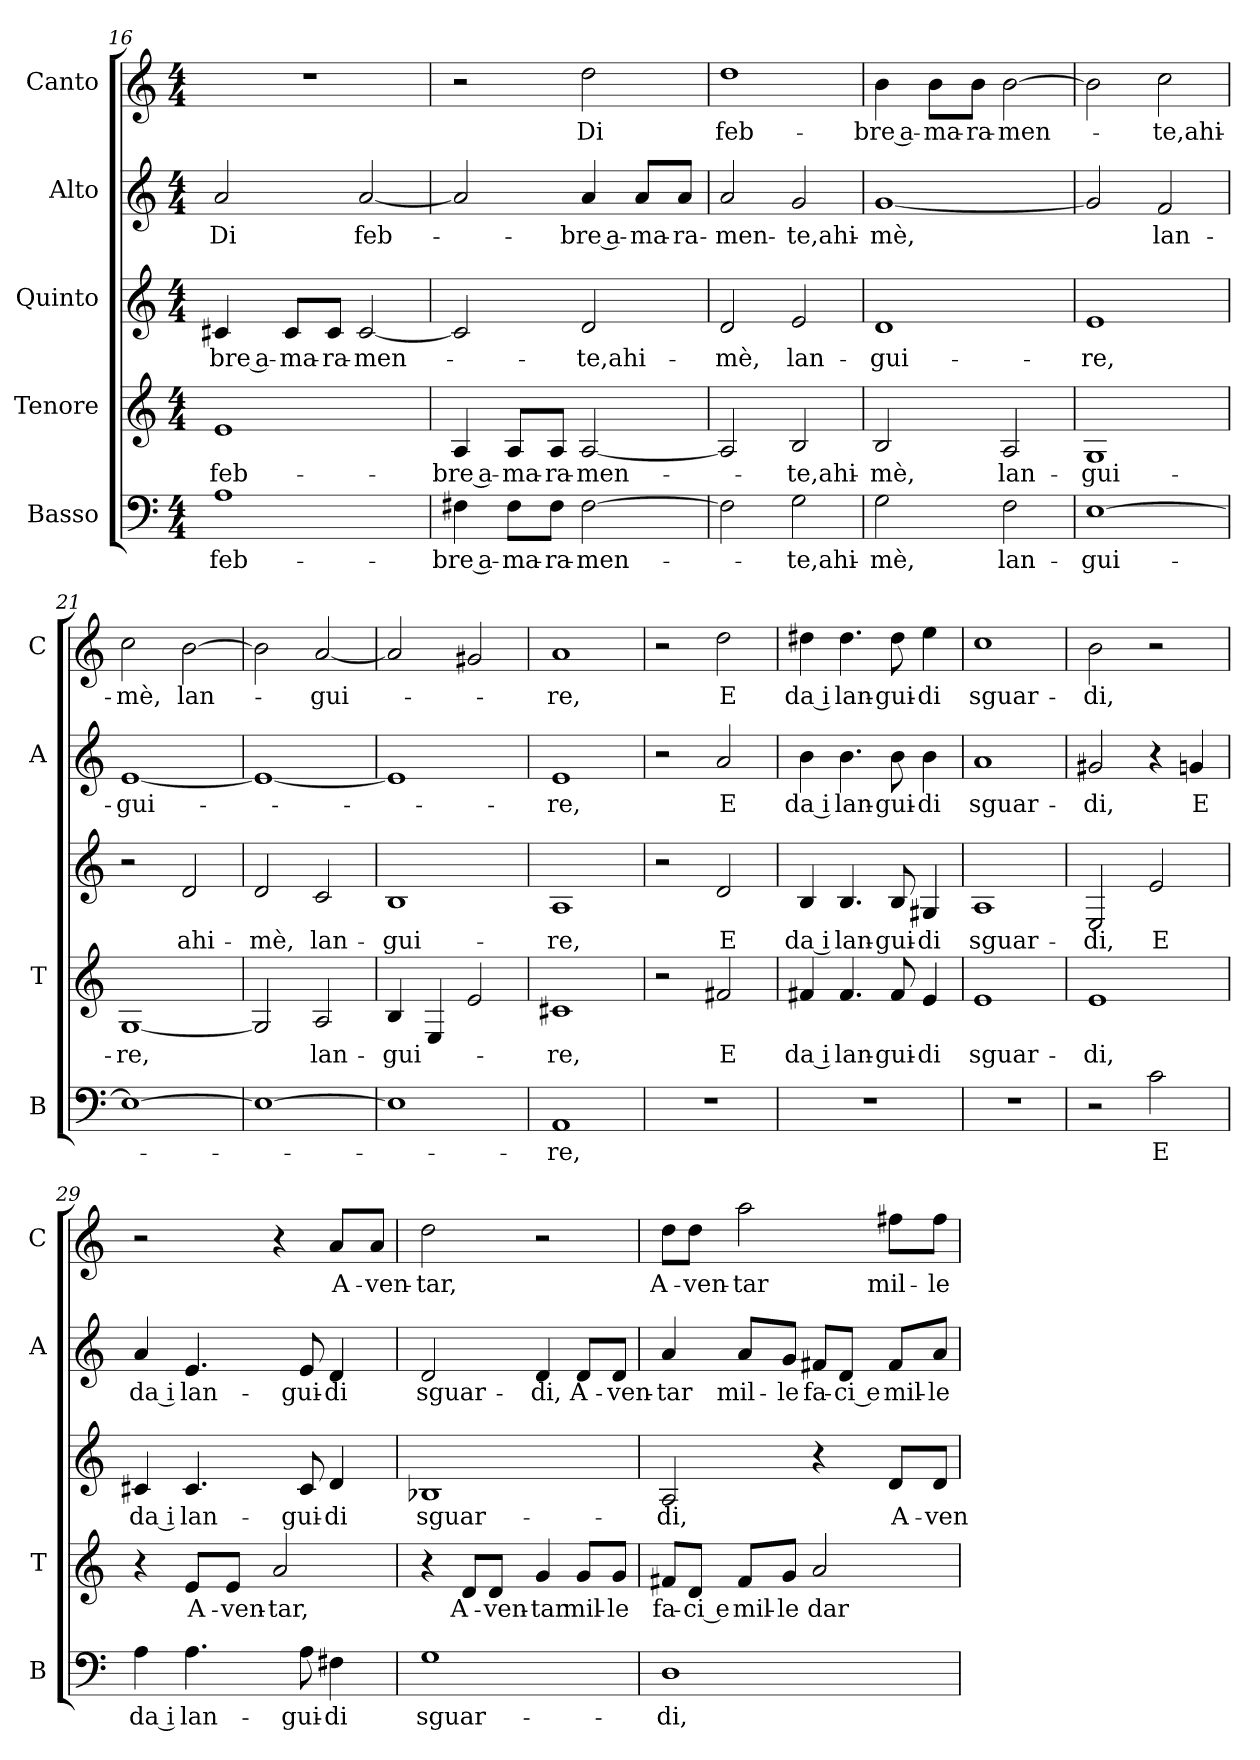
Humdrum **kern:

**kern	**text	**kern	**text	**kern	**text	**kern	**text	**kern	**text
*part5	*part5	*part4	*part4	*part3	*part3	*part2	*part2	*part1	*part1
*staff5	*staff5	*staff4	*staff4	*staff3	*staff3	*staff2	*staff2	*staff1	*staff1
*I"Basso	*	*I"Tenore	*	*I"Quinto	*	*I"Alto	*	*I"Canto	*
*I'B	*	*I'T	*	*	*	*I'A	*	*I'C	*
*clefF4	*	*clefG2	*	*clefG2	*	*clefG2	*	*clefG2	*
*k[]	*	*k[]	*	*k[]	*	*k[]	*	*k[]	*
*C:	*	*C:	*	*C:	*	*C:	*	*C:	*
*M4/4	*	*M4/4	*	*M4/4	*	*M4/4	*	*M4/4	*
=16	=16	=16	=16	=16	=16	=16	=16	=16	=16
!	!LO:LY:b	!	!LO:LY:b	!	!LO:LY:b	!	!LO:LY:b	!	!
1A	feb-	1e	feb-	4c#X/	-bre a-	2a/	Di	1r	.
!	!	!	!	!	!LO:LY:b	!	!	!	!
.	.	.	.	8c#/L	-ma-	.	.	.	.
!	!	!	!	!	!LO:LY:b	!	!	!	!
.	.	.	.	8c#/J	-ra-	.	.	.	.
!	!	!	!	!	!LO:LY:b	!	!LO:LY:b	!	!
.	.	.	.	[2c#/	-men-	[2a/	feb-	.	.
=17	=17	=17	=17	=17	=17	=17	=17	=17	=17
!	!LO:LY:b	!	!LO:LY:b	!	!	!	!	!	!
4F#X\	-bre a-	4A/	-bre a-	2c#/]	.	2a/]	.	2r	.
!	!LO:LY:b	!	!LO:LY:b	!	!	!	!	!	!
8F#\L	-ma-	8A/L	-ma-	.	.	.	.	.	.
!	!LO:LY:b	!	!LO:LY:b	!	!	!	!	!	!
8F#\J	-ra-	8A/J	-ra-	.	.	.	.	.	.
!	!LO:LY:b	!	!LO:LY:b	!	!LO:LY:b	!	!LO:LY:b	!	!LO:LY:b
[2F#\	-men-	[2A/	-men-	2d/	-te,ahi-	4a/	-bre a-	2dd\	Di
!	!	!	!	!	!	!	!LO:LY:b	!	!
.	.	.	.	.	.	8a/L	-ma-	.	.
!	!	!	!	!	!	!	!LO:LY:b	!	!
.	.	.	.	.	.	8a/J	-ra-	.	.
=18	=18	=18	=18	=18	=18	=18	=18	=18	=18
!	!	!	!	!	!LO:LY:b	!	!LO:LY:b	!	!LO:LY:b
2F#\]	.	2A/]	.	2d/	-mè,	2a/	-men-	1dd	feb-
!	!LO:LY:b	!	!LO:LY:b	!	!LO:LY:b	!	!LO:LY:b	!	!
2G\	-te,ahi-	2B/	-te,ahi-	2e/	lan-	2g/	-te,ahi-	.	.
=19	=19	=19	=19	=19	=19	=19	=19	=19	=19
!	!LO:LY:b	!	!LO:LY:b	!	!LO:LY:b	!	!LO:LY:b	!	!LO:LY:b
2G\	-mè,	2B/	-mè,	1d	-gui-	[1g	-mè,	4b\	-bre a-
!	!	!	!	!	!	!	!	!	!LO:LY:b
.	.	.	.	.	.	.	.	8b\L	-ma-
!	!	!	!	!	!	!	!	!	!LO:LY:b
.	.	.	.	.	.	.	.	8b\J	-ra-
!	!LO:LY:b	!	!LO:LY:b	!	!	!	!	!	!LO:LY:b
2F\	lan-	2A/	lan-	.	.	.	.	[2b\	-men-
=20	=20	=20	=20	=20	=20	=20	=20	=20	=20
!	!LO:LY:b	!	!LO:LY:b	!	!LO:LY:b	!	!	!	!
[1E	-gui-	1G	-gui-	1e	-re,	2g/]	.	2b\]	.
!	!	!	!	!	!	!	!LO:LY:b	!	!LO:LY:b
.	.	.	.	.	.	2f/	lan-	2cc\	-te,ahi-
=21	=21	=21	=21	=21	=21	=21	=21	=21	=21
!	!	!	!LO:LY:b	!	!	!	!LO:LY:b	!	!LO:LY:b
1E_	.	[1G	-re,	2r	.	[1e	-gui-	2cc\	-mè,
!	!	!	!	!	!LO:LY:b	!	!	!	!LO:LY:b
.	.	.	.	2d/	ahi-	.	.	[2b\	lan-
=22	=22	=22	=22	=22	=22	=22	=22	=22	=22
!	!	!	!	!	!LO:LY:b	!	!	!	!
1E_	.	2G/]	.	2d/	-mè,	1e_	.	2b\]	.
!	!	!	!LO:LY:b	!	!LO:LY:b	!	!	!	!LO:LY:b
.	.	2A/	lan-	2c/	lan-	.	.	[2a/	-gui-
!!LO:LB:g=z
=23	=23	=23	=23	=23	=23	=23	=23	=23	=23
!	!	!	!LO:LY:b	!	!LO:LY:b	!	!	!	!
1E]	.	4B/	-gui-	1B	-gui-	1e]	.	2a/]	.
.	.	4E/	.	.	.	.	.	.	.
.	.	2e/	.	.	.	.	.	2g#X/	.
=24	=24	=24	=24	=24	=24	=24	=24	=24	=24
!	!LO:LY:b	!	!LO:LY:b	!	!LO:LY:b	!	!LO:LY:b	!	!LO:LY:b
1AA	-re,	1c#X	-re,	1A	-re,	1e	-re,	1a	-re,
=25	=25	=25	=25	=25	=25	=25	=25	=25	=25
1r	.	2r	.	2r	.	2r	.	2r	.
!	!	!	!LO:LY:b	!	!LO:LY:b	!	!LO:LY:b	!	!LO:LY:b
.	.	2f#X/	E	2d/	E	2a/	E	2dd\	E
=26	=26	=26	=26	=26	=26	=26	=26	=26	=26
!	!	!	!LO:LY:b	!	!LO:LY:b	!	!LO:LY:b	!	!LO:LY:b
1r	.	4f#X/	da i	4B/	da i	4b\	da i	4dd#X\	da i
!	!	!	!LO:LY:b	!	!LO:LY:b	!	!LO:LY:b	!	!LO:LY:b
.	.	4.f#/	lan-	4.B/	lan-	4.b\	lan-	4.dd#\	lan-
!	!	!	!LO:LY:b	!	!LO:LY:b	!	!LO:LY:b	!	!LO:LY:b
.	.	8f#/	-gui-	8B/	-gui-	8b\	-gui-	8dd#\	-gui-
!	!	!	!LO:LY:b	!	!LO:LY:b	!	!LO:LY:b	!	!LO:LY:b
.	.	4e/	-di	4G#X/	-di	4b\	-di	4ee\	-di
=27	=27	=27	=27	=27	=27	=27	=27	=27	=27
!	!	!	!LO:LY:b	!	!LO:LY:b	!	!LO:LY:b	!	!LO:LY:b
1r	.	1e	sguar-	1A	sguar-	1a	sguar-	1cc	sguar-
=28	=28	=28	=28	=28	=28	=28	=28	=28	=28
!	!	!	!LO:LY:b	!	!LO:LY:b	!	!LO:LY:b	!	!LO:LY:b
2r	.	1e	-di,	2E/	-di,	2g#X/	-di,	2b\	-di,
!	!LO:LY:b	!	!	!	!LO:LY:b	!	!	!	!
2c\	E	.	.	2e/	E	4r	.	2r	.
!	!	!	!	!	!	!	!LO:LY:b	!	!
.	.	.	.	.	.	4gn/	E	.	.
=29	=29	=29	=29	=29	=29	=29	=29	=29	=29
!	!LO:LY:b	!	!	!	!LO:LY:b	!	!LO:LY:b	!	!
4A\	da i	4r	.	4c#X/	da i	4a/	da i	2r	.
!	!LO:LY:b	!	!LO:LY:b	!	!LO:LY:b	!	!LO:LY:b	!	!
4.A\	lan-	8e/L	A-	4.c#/	lan-	4.e/	lan-	.	.
!	!	!	!LO:LY:b	!	!	!	!	!	!
.	.	8e/J	-ven-	.	.	.	.	.	.
!	!	!	!LO:LY:b	!	!	!	!	!	!
.	.	2a/	-tar,	.	.	.	.	4r	.
!	!LO:LY:b	!	!	!	!LO:LY:b	!	!LO:LY:b	!	!
8A\	-gui-	.	.	8c#/	-gui-	8e/	-gui-	.	.
!	!LO:LY:b	!	!	!	!LO:LY:b	!	!LO:LY:b	!	!LO:LY:b
4F#X\	-di	.	.	4d/	-di	4d/	-di	8a/L	A-
!	!	!	!	!	!	!	!	!	!LO:LY:b
.	.	.	.	.	.	.	.	8a/J	-ven-
!!LO:LB:g=z
=30	=30	=30	=30	=30	=30	=30	=30	=30	=30
!	!LO:LY:b	!	!	!	!LO:LY:b	!	!LO:LY:b	!	!LO:LY:b
1G	sguar-	4r	.	1B-X	sguar-	2d/	sguar-	2dd\	-tar,
!	!	!	!LO:LY:b	!	!	!	!	!	!
.	.	8d/L	A-	.	.	.	.	.	.
!	!	!	!LO:LY:b	!	!	!	!	!	!
.	.	8d/J	-ven-	.	.	.	.	.	.
!	!	!	!LO:LY:b	!	!	!	!LO:LY:b	!	!
.	.	4g/	-tar	.	.	4d/	-di,	2r	.
!	!	!	!LO:LY:b	!	!	!	!LO:LY:b	!	!
.	.	8g/L	mil-	.	.	8d/L	A-	.	.
!	!	!	!LO:LY:b	!	!	!	!LO:LY:b	!	!
.	.	8g/J	-le	.	.	8d/J	-ven-	.	.
=31	=31	=31	=31	=31	=31	=31	=31	=31	=31
!	!LO:LY:b	!	!LO:LY:b	!	!LO:LY:b	!	!LO:LY:b	!	!LO:LY:b
1D	-di,	8f#X/L	fa-	2A/	-di,	4a/	-tar	8dd\L	A-
!	!	!	!LO:LY:b	!	!	!	!	!	!LO:LY:b
.	.	8d/J	-ci e	.	.	.	.	8dd\J	-ven-
!	!	!	!LO:LY:b	!	!	!	!LO:LY:b	!	!LO:LY:b
.	.	8f#/L	mil-	.	.	8a/L	mil-	2aa\	-tar
!	!	!	!LO:LY:b	!	!	!	!LO:LY:b	!	!
.	.	8g/J	-le	.	.	8g/J	-le	.	.
!	!	!	!LO:LY:b	!	!	!	!LO:LY:b	!	!
.	.	2a/	dar-	4r	.	8f#X/L	fa-	.	.
!	!	!	!	!	!	!	!LO:LY:b	!	!
.	.	.	.	.	.	8d/J	-ci e	.	.
!	!	!	!	!	!LO:LY:b	!	!LO:LY:b	!	!LO:LY:b
.	.	.	.	8d/L	A-	8f#/L	mil-	8ff#X\L	mil-
!	!	!	!	!	!LO:LY:b	!	!LO:LY:b	!	!LO:LY:b
.	.	.	.	8d/J	-ven-	8a/J	-le	8ff#\J	-le
=	=	=	=	=	=	=	=	=	=
*-	*-	*-	*-	*-	*-	*-	*-	*-	*-
